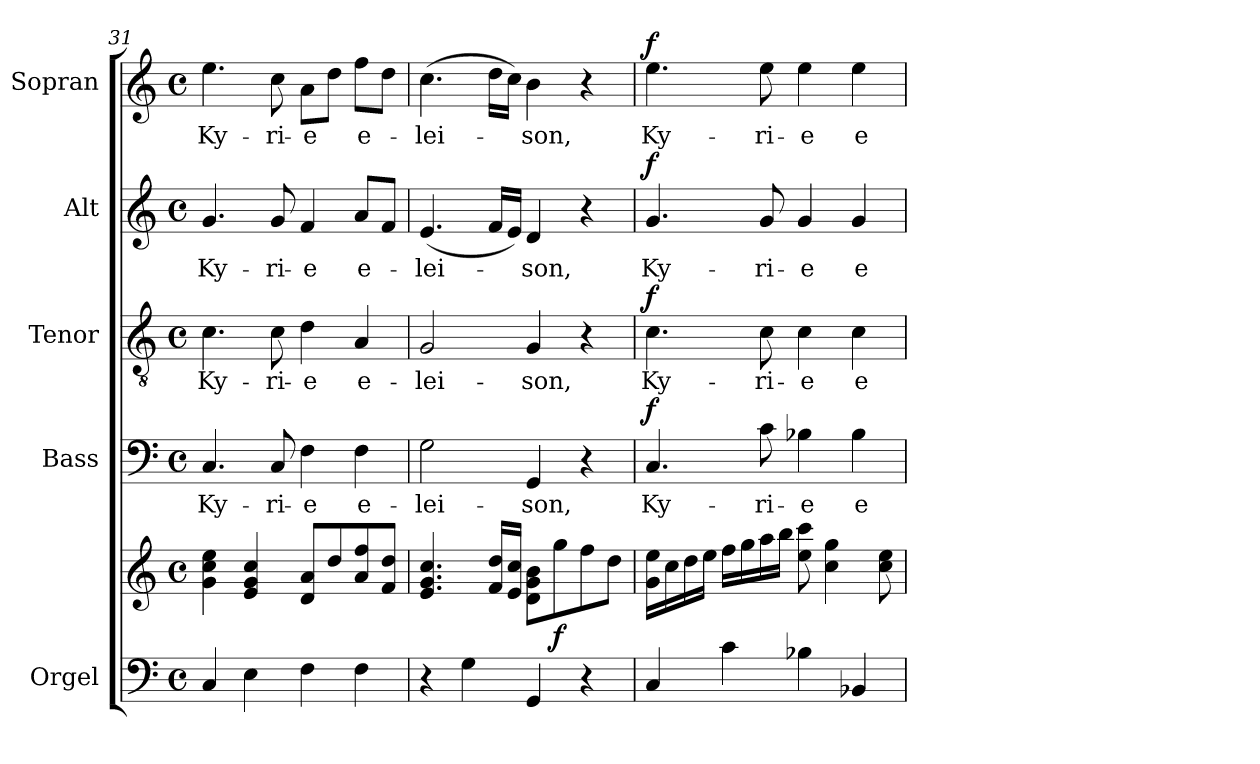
**kern	**kern	**dynam	**kern	**text	**dynam	**kern	**text	**dynam	**kern	**text	**dynam	**kern	**text	**dynam
*part5	*part5	*part5	*part4	*part4	*part4	*part3	*part3	*part3	*part2	*part2	*part2	*part1	*part1	*part1
*staff6	*staff5	*staff5/6	*staff4	*staff4	*staff4	*staff3	*staff3	*staff3	*staff2	*staff2	*staff2	*staff1	*staff1	*staff1
*I"Orgel	*	*	*I"Bass	*	*	*I"Tenor	*	*	*I"Alt	*	*	*I"Sopran	*	*
*I'Org.	*	*	*I'B.	*	*	*I'T.	*	*	*I'A.	*	*	*I'S.	*	*
*clefF4	*clefG2	*	*clefF4	*	*	*clefGv2	*	*	*clefG2	*	*	*clefG2	*	*
*k[]	*k[]	*	*k[]	*	*	*k[]	*	*	*k[]	*	*	*k[]	*	*
*C:	*C:	*	*C:	*	*	*C:	*	*	*C:	*	*	*C:	*	*
*M4/4	*M4/4	*	*M4/4	*	*	*M4/4	*	*	*M4/4	*	*	*M4/4	*	*
*met(c)	*met(c)	*	*met(c)	*	*	*met(c)	*	*	*met(c)	*	*	*met(c)	*	*
=31	=31	=31	=31	=31	=31	=31	=31	=31	=31	=31	=31	=31	=31	=31
!	!	!	!	!LO:LY:b	!	!	!LO:LY:b	!	!	!LO:LY:b	!	!	!LO:LY:b	!
4C/	4g\ 4cc\ 4ee\	.	4.C/	Ky-	.	4.c\	Ky-	.	4.g/	Ky-	.	4.ee\	Ky-	.
4E\	4e/ 4g/ 4cc/	.	.	.	.	.	.	.	.	.	.	.	.	.
!	!	!	!	!LO:LY:b	!	!	!LO:LY:b	!	!	!LO:LY:b	!	!	!LO:LY:b	!
.	.	.	8C/	-ri-	.	8c\	-ri-	.	8g/	-ri-	.	8cc\	-ri-	.
!	!	!	!	!LO:LY:b	!	!	!LO:LY:b	!	!	!LO:LY:b	!	!	!LO:LY:b	!
4F\	8d/ 8a/L	.	4F\	-e	.	4d\	-e	.	4f/	-e	.	8a\L	-e	.
.	8dd/	.	.	.	.	.	.	.	.	.	.	8dd\J	.	.
!	!	!	!	!LO:LY:b	!	!	!LO:LY:b	!	!	!LO:LY:b	!	!	!LO:LY:b	!
4F\	8a/ 8ff/	.	4F\	e-	.	4A/	e-	.	8a/L	e-	.	8ff\L	e-	.
.	8f/ 8dd/J	.	.	.	.	.	.	.	8f/J	.	.	8dd\J	.	.
=32	=32	=32	=32	=32	=32	=32	=32	=32	=32	=32	=32	=32	=32	=32
!	!	!	!	!LO:LY:b	!	!	!LO:LY:b	!	!	!LO:LY:b	!	!	!LO:LY:b	!
4r	4.e/ 4.g/ 4.cc/	.	2G\	-lei-	.	2G/	-lei-	.	(<4.e/	-lei-	.	(>4.cc\	-lei-	.
4G\	.	.	.	.	.	.	.	.	.	.	.	.	.	.
.	16f/ 16dd/LL	.	.	.	.	.	.	.	16f/LL	.	.	16dd\LL	.	.
.	16e/ 16cc/JJ	.	.	.	.	.	.	.	16e/JJ)	.	.	16cc\JJ)	.	.
!	!	!	!	!LO:LY:b	!	!	!LO:LY:b	!	!	!LO:LY:b	!	!	!LO:LY:b	!
4GG/	8d\ 8g\ 8b\L	.	4GG/	-son,	.	4G/	-son,	.	4d/	-son,	.	4b\	-son,	.
!	!	!LO:DY:b	!	!	!	!	!	!	!	!	!	!	!	!
.	8gg\	f	.	.	.	.	.	.	.	.	.	.	.	.
4r	8ff\	.	4r	.	.	4r	.	.	4r	.	.	4r	.	.
.	8dd\J	.	.	.	.	.	.	.	.	.	.	.	.	.
=33	=33	=33	=33	=33	=33	=33	=33	=33	=33	=33	=33	=33	=33	=33
!	!	!	!	!LO:LY:b	!LO:DY:a	!	!LO:LY:b	!LO:DY:a	!	!LO:LY:b	!LO:DY:a	!	!LO:LY:b	!LO:DY:a
4C/	16g\ 16ee\LL	.	4.C/	Ky-	f	4.c\	Ky-	f	4.g/	Ky-	f	4.ee\	Ky-	f
.	16cc\	.	.	.	.	.	.	.	.	.	.	.	.	.
.	16dd\	.	.	.	.	.	.	.	.	.	.	.	.	.
.	16ee\JJ	.	.	.	.	.	.	.	.	.	.	.	.	.
4c\	16ff\LL	.	.	.	.	.	.	.	.	.	.	.	.	.
.	16gg\	.	.	.	.	.	.	.	.	.	.	.	.	.
!	!	!	!	!LO:LY:b	!	!	!LO:LY:b	!	!	!LO:LY:b	!	!	!LO:LY:b	!
.	16aa\	.	8c\	-ri-	.	8c\	-ri-	.	8g/	-ri-	.	8ee\	-ri-	.
.	16bb\JJ	.	.	.	.	.	.	.	.	.	.	.	.	.
!	!	!	!	!LO:LY:b	!	!	!LO:LY:b	!	!	!LO:LY:b	!	!	!LO:LY:b	!
4B-X\	8ee\ 8ccc\	.	4B-X\	-e	.	4c\	-e	.	4g/	-e	.	4ee\	-e	.
.	4cc\ 4gg\	.	.	.	.	.	.	.	.	.	.	.	.	.
!	!	!	!	!LO:LY:b	!	!	!LO:LY:b	!	!	!LO:LY:b	!	!	!LO:LY:b	!
4BB-X/	.	.	4B-\	e-	.	4c\	e-	.	4g/	e-	.	4ee\	e-	.
.	8cc\ 8ee\	.	.	.	.	.	.	.	.	.	.	.	.	.
=	=	=	=	=	=	=	=	=	=	=	=	=	=	=
*-	*-	*-	*-	*-	*-	*-	*-	*-	*-	*-	*-	*-	*-	*-
